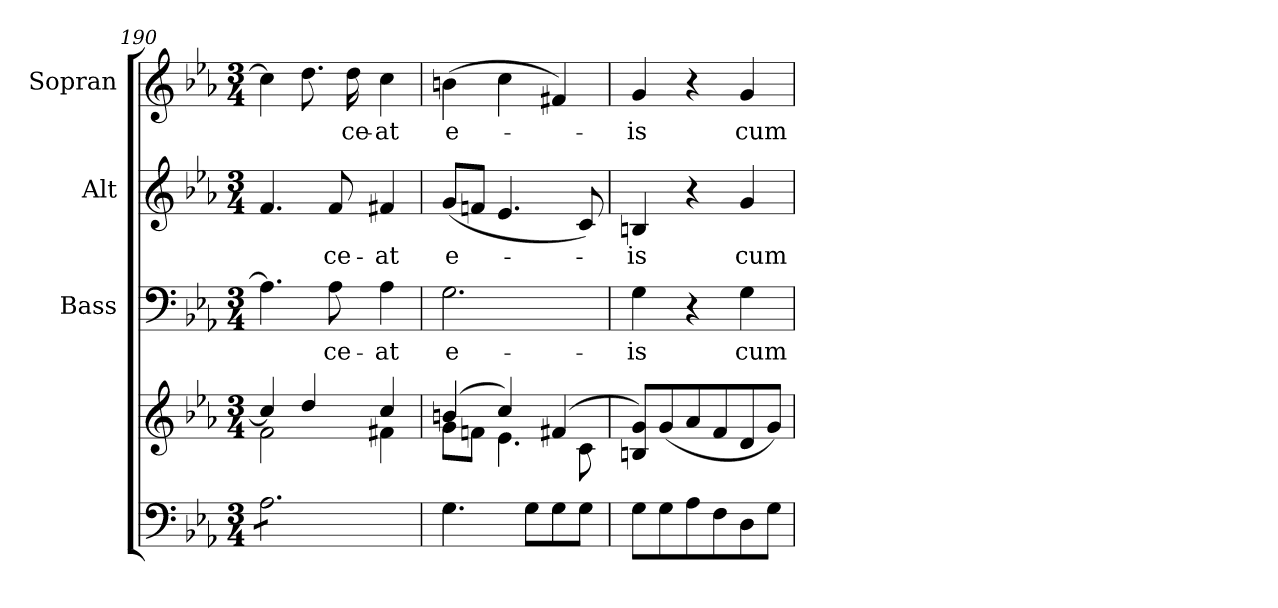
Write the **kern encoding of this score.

**kern	**kern	**kern	**text	**kern	**text	**kern	**text
*part4	*part4	*part3	*part3	*part2	*part2	*part1	*part1
*staff5	*staff4	*staff3	*staff3	*staff2	*staff2	*staff1	*staff1
*	*	*I"Bass	*	*I"Alt	*	*I"Sopran	*
*	*	*I'B.	*	*I'A.	*	*I'S.	*
*clefF4	*clefG2	*clefF4	*	*clefG2	*	*clefG2	*
*k[b-e-a-]	*k[b-e-a-]	*k[b-e-a-]	*	*k[b-e-a-]	*	*k[b-e-a-]	*
*E-:	*E-:	*E-:	*	*E-:	*	*E-:	*
*M3/4	*M3/4	*M3/4	*	*M3/4	*	*M3/4	*
=190	=190	=190	=190	=190	=190	=190	=190
*	*^	*	*	*	*	*	*
*tremolo	*	*	*	*	*	*	*	*
8A-\L	4cc/]	2f\	4.A-\]	.	4.f/	.	4cc\]	.
8A-\	.	.	.	.	.	.	.	.
8A-\	4dd/	.	.	.	.	.	8.dd\	.
!	!	!	!	!LO:LY:b	!	!LO:LY:b	!	!
8A-\	.	.	8A-\	-ce-	8f/	-ce-	.	.
!	!	!	!	!	!	!	!	!LO:LY:b
.	.	.	.	.	.	.	16dd\	-ce-
!	!	!	!	!LO:LY:b	!	!LO:LY:b	!	!LO:LY:b
8A-\	4cc/	4f#X\	4A-\	-at	4f#X/	-at	4cc\	-at
8A-\J	.	.	.	.	.	.	.	.
*Xtremolo	*	*	*	*	*	*	*	*
=191	=191	=191	=191	=191	=191	=191	=191	=191
!	!	!	!	!LO:LY:b	!	!LO:LY:b	!	!LO:LY:b
4.G\	(4bn/	8g\L	2.G\	e-	(<8g/L	e-	(>4bn\	e-
.	.	8fn\J	.	.	8fn/J	.	.	.
.	4cc/)	4.e-\	.	.	4.e-/	.	4cc\	.
8G\L	.	.	.	.	.	.	.	.
8G\	(4f#X/	.	.	.	.	.	4f#X/)	.
8G\J	.	8c\	.	.	8c/)	.	.	.
=192	=192	=192	=192	=192	=192	=192	=192	=192
!	!	!	!	!LO:LY:b	!	!LO:LY:b	!	!LO:LY:b
*	*v	*v	*	*	*	*	*	*
8G\L	8Bn/ 8g/L)	4G\	-is	4Bn/	-is	4g/	-is
8G\	(<8g/	.	.	.	.	.	.
8A-\	8a-/	4r	.	4r	.	4r	.
8F\	8f/	.	.	.	.	.	.
!	!	!	!LO:LY:b	!	!LO:LY:b	!	!LO:LY:b
8D\	8d/	4G\	cum	4g/	cum	4g/	cum
8G\J	8g/J)	.	.	.	.	.	.
=	=	=	=	=	=	=	=
*-	*-	*-	*-	*-	*-	*-	*-
